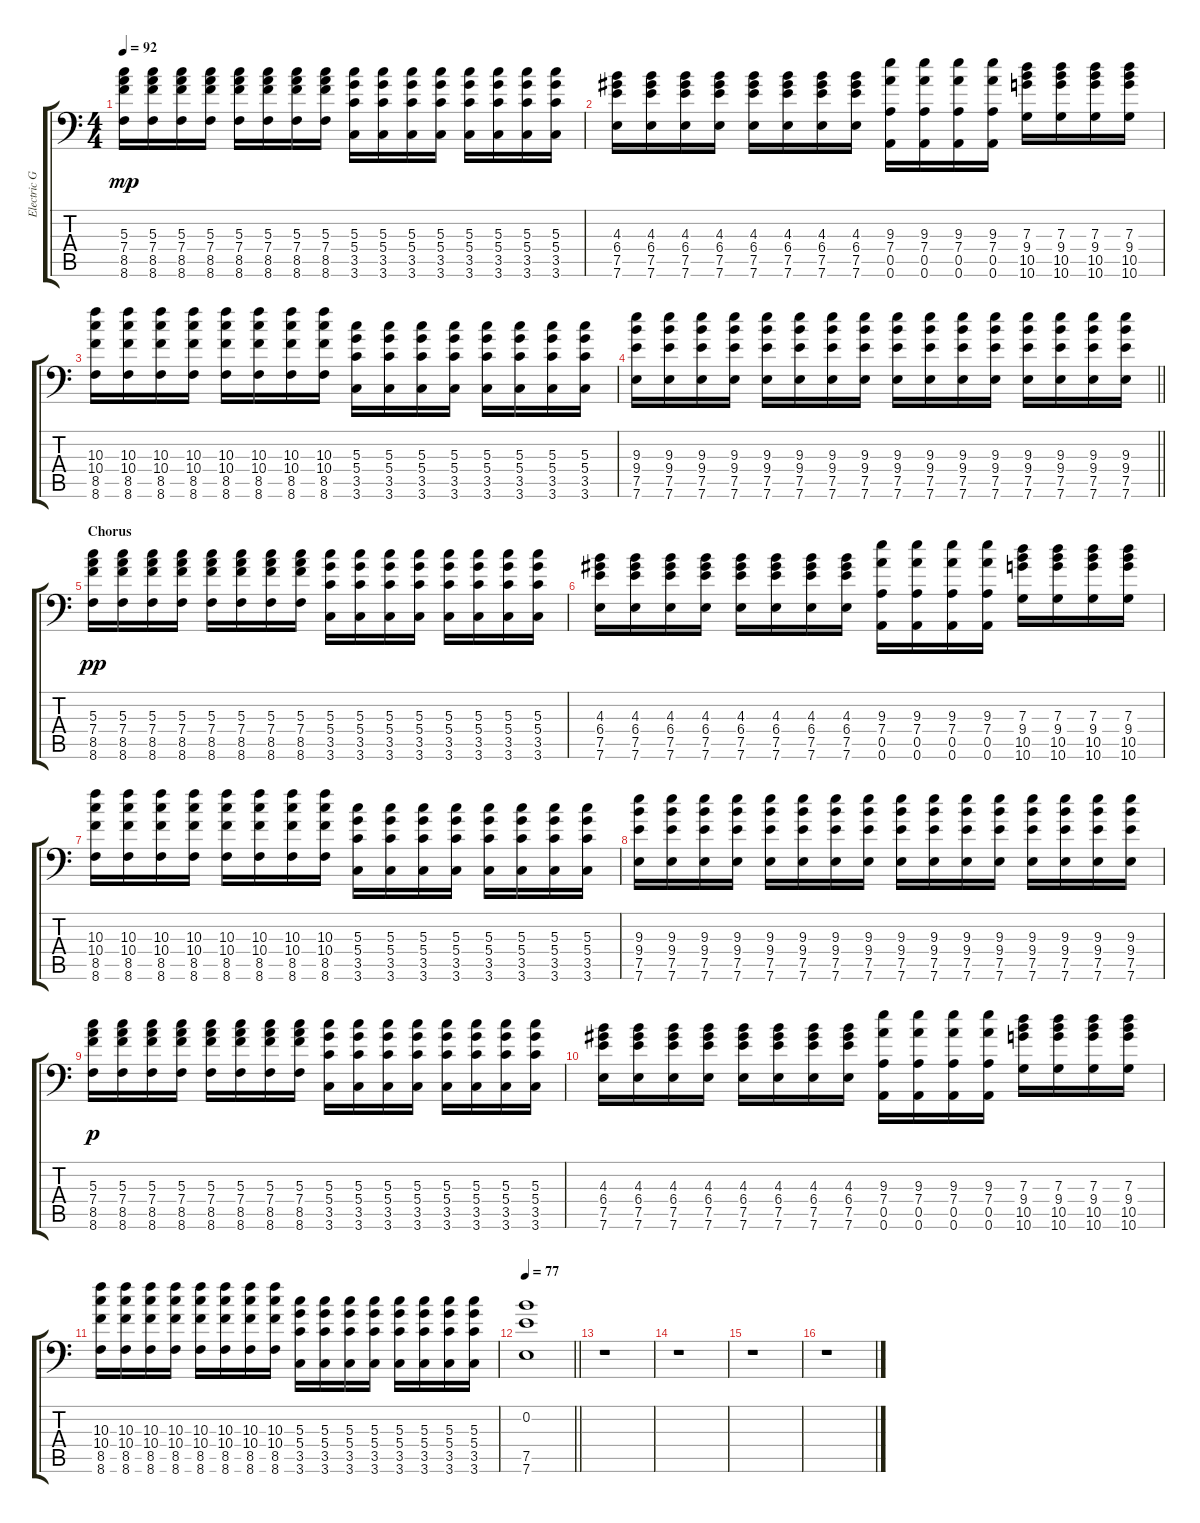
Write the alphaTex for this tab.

\track ("Electric Guitar" "Electric G") {instrument overdrivenguitar}
\staff {score tabs}
\tuning (E4 B3 G3 D3 A2 A1) {hide}
\ts (4 4)
\tempo 92
\clef f4
\ks c
(5.3 7.4 8.5 8.6).16{dy mp} (5.3 7.4 8.5 8.6).16 (5.3 7.4 8.5 8.6).16 (5.3 7.4 8.5 8.6).16 (5.3 7.4 8.5 8.6).16 (5.3 7.4 8.5 8.6).16 (5.3 7.4 8.5 8.6).16 (5.3 7.4 8.5 8.6).16 (5.3 5.4 3.5 3.6).16 (5.3 5.4 3.5 3.6).16 (5.3 5.4 3.5 3.6).16 (5.3 5.4 3.5 3.6).16 (5.3 5.4 3.5 3.6).16 (5.3 5.4 3.5 3.6).16 (5.3 5.4 3.5 3.6).16 (5.3 5.4 3.5 3.6).16 |
(4.3 6.4 7.5 7.6).16 (4.3 6.4 7.5 7.6).16 (4.3 6.4 7.5 7.6).16 (4.3 6.4 7.5 7.6).16 (4.3 6.4 7.5 7.6).16 (4.3 6.4 7.5 7.6).16 (4.3 6.4 7.5 7.6).16 (4.3 6.4 7.5 7.6).16 (9.3 7.4 0.5 0.6).16 (9.3 7.4 0.5 0.6).16 (9.3 7.4 0.5 0.6).16 (9.3 7.4 0.5 0.6).16 (7.3 9.4 10.5 10.6).16 (7.3 9.4 10.5 10.6).16 (7.3 9.4 10.5 10.6).16 (7.3 9.4 10.5 10.6).16 |
(10.3 10.4 8.5 8.6).16 (10.3 10.4 8.5 8.6).16 (10.3 10.4 8.5 8.6).16 (10.3 10.4 8.5 8.6).16 (10.3 10.4 8.5 8.6).16 (10.3 10.4 8.5 8.6).16 (10.3 10.4 8.5 8.6).16 (10.3 10.4 8.5 8.6).16 (5.3 5.4 3.5 3.6).16 (5.3 5.4 3.5 3.6).16 (5.3 5.4 3.5 3.6).16 (5.3 5.4 3.5 3.6).16 (5.3 5.4 3.5 3.6).16 (5.3 5.4 3.5 3.6).16 (5.3 5.4 3.5 3.6).16 (5.3 5.4 3.5 3.6).16 |
\barLineRight lightlight
(9.3 9.4 7.5 7.6).16 (9.3 9.4 7.5 7.6).16 (9.3 9.4 7.5 7.6).16 (9.3 9.4 7.5 7.6).16 (9.3 9.4 7.5 7.6).16 (9.3 9.4 7.5 7.6).16 (9.3 9.4 7.5 7.6).16 (9.3 9.4 7.5 7.6).16 (9.3 9.4 7.5 7.6).16 (9.3 9.4 7.5 7.6).16 (9.3 9.4 7.5 7.6).16 (9.3 9.4 7.5 7.6).16 (9.3 9.4 7.5 7.6).16 (9.3 9.4 7.5 7.6).16 (9.3 9.4 7.5 7.6).16 (9.3 9.4 7.5 7.6).16 |
\section ("" "Chorus")
(5.3 7.4 8.5 8.6).16{dy pp} (5.3 7.4 8.5 8.6).16 (5.3 7.4 8.5 8.6).16 (5.3 7.4 8.5 8.6).16 (5.3 7.4 8.5 8.6).16 (5.3 7.4 8.5 8.6).16 (5.3 7.4 8.5 8.6).16 (5.3 7.4 8.5 8.6).16 (5.3 5.4 3.5 3.6).16 (5.3 5.4 3.5 3.6).16 (5.3 5.4 3.5 3.6).16 (5.3 5.4 3.5 3.6).16 (5.3 5.4 3.5 3.6).16 (5.3 5.4 3.5 3.6).16 (5.3 5.4 3.5 3.6).16 (5.3 5.4 3.5 3.6).16 |
(4.3 6.4 7.5 7.6).16 (4.3 6.4 7.5 7.6).16 (4.3 6.4 7.5 7.6).16 (4.3 6.4 7.5 7.6).16 (4.3 6.4 7.5 7.6).16 (4.3 6.4 7.5 7.6).16 (4.3 6.4 7.5 7.6).16 (4.3 6.4 7.5 7.6).16 (9.3 7.4 0.5 0.6).16 (9.3 7.4 0.5 0.6).16 (9.3 7.4 0.5 0.6).16 (9.3 7.4 0.5 0.6).16 (7.3 9.4 10.5 10.6).16 (7.3 9.4 10.5 10.6).16 (7.3 9.4 10.5 10.6).16 (7.3 9.4 10.5 10.6).16 |
(10.3 10.4 8.5 8.6).16 (10.3 10.4 8.5 8.6).16 (10.3 10.4 8.5 8.6).16 (10.3 10.4 8.5 8.6).16 (10.3 10.4 8.5 8.6).16 (10.3 10.4 8.5 8.6).16 (10.3 10.4 8.5 8.6).16 (10.3 10.4 8.5 8.6).16 (5.3 5.4 3.5 3.6).16 (5.3 5.4 3.5 3.6).16 (5.3 5.4 3.5 3.6).16 (5.3 5.4 3.5 3.6).16 (5.3 5.4 3.5 3.6).16 (5.3 5.4 3.5 3.6).16 (5.3 5.4 3.5 3.6).16 (5.3 5.4 3.5 3.6).16 |
(9.3 9.4 7.5 7.6).16 (9.3 9.4 7.5 7.6).16 (9.3 9.4 7.5 7.6).16 (9.3 9.4 7.5 7.6).16 (9.3 9.4 7.5 7.6).16 (9.3 9.4 7.5 7.6).16 (9.3 9.4 7.5 7.6).16 (9.3 9.4 7.5 7.6).16 (9.3 9.4 7.5 7.6).16 (9.3 9.4 7.5 7.6).16 (9.3 9.4 7.5 7.6).16 (9.3 9.4 7.5 7.6).16 (9.3 9.4 7.5 7.6).16 (9.3 9.4 7.5 7.6).16 (9.3 9.4 7.5 7.6).16 (9.3 9.4 7.5 7.6).16 |
(5.3 7.4 8.5 8.6).16{dy p} (5.3 7.4 8.5 8.6).16 (5.3 7.4 8.5 8.6).16 (5.3 7.4 8.5 8.6).16 (5.3 7.4 8.5 8.6).16 (5.3 7.4 8.5 8.6).16 (5.3 7.4 8.5 8.6).16 (5.3 7.4 8.5 8.6).16 (5.3 5.4 3.5 3.6).16 (5.3 5.4 3.5 3.6).16 (5.3 5.4 3.5 3.6).16 (5.3 5.4 3.5 3.6).16 (5.3 5.4 3.5 3.6).16 (5.3 5.4 3.5 3.6).16 (5.3 5.4 3.5 3.6).16 (5.3 5.4 3.5 3.6).16 |
(4.3 6.4 7.5 7.6).16 (4.3 6.4 7.5 7.6).16 (4.3 6.4 7.5 7.6).16 (4.3 6.4 7.5 7.6).16 (4.3 6.4 7.5 7.6).16 (4.3 6.4 7.5 7.6).16 (4.3 6.4 7.5 7.6).16 (4.3 6.4 7.5 7.6).16 (9.3 7.4 0.5 0.6).16 (9.3 7.4 0.5 0.6).16 (9.3 7.4 0.5 0.6).16 (9.3 7.4 0.5 0.6).16 (7.3 9.4 10.5 10.6).16 (7.3 9.4 10.5 10.6).16 (7.3 9.4 10.5 10.6).16 (7.3 9.4 10.5 10.6).16 |
(10.3 10.4 8.5 8.6).16 (10.3 10.4 8.5 8.6).16 (10.3 10.4 8.5 8.6).16 (10.3 10.4 8.5 8.6).16 (10.3 10.4 8.5 8.6).16 (10.3 10.4 8.5 8.6).16 (10.3 10.4 8.5 8.6).16 (10.3 10.4 8.5 8.6).16 (5.3 5.4 3.5 3.6).16 (5.3 5.4 3.5 3.6).16 (5.3 5.4 3.5 3.6).16 (5.3 5.4 3.5 3.6).16 (5.3 5.4 3.5 3.6).16 (5.3 5.4 3.5 3.6).16 (5.3 5.4 3.5 3.6).16 (5.3 5.4 3.5 3.6).16 |
\tempo 77
\barLineRight lightlight
(0.2 7.5 7.6).1 |
r.1 |
r.1 |
r.1 |
r.1
